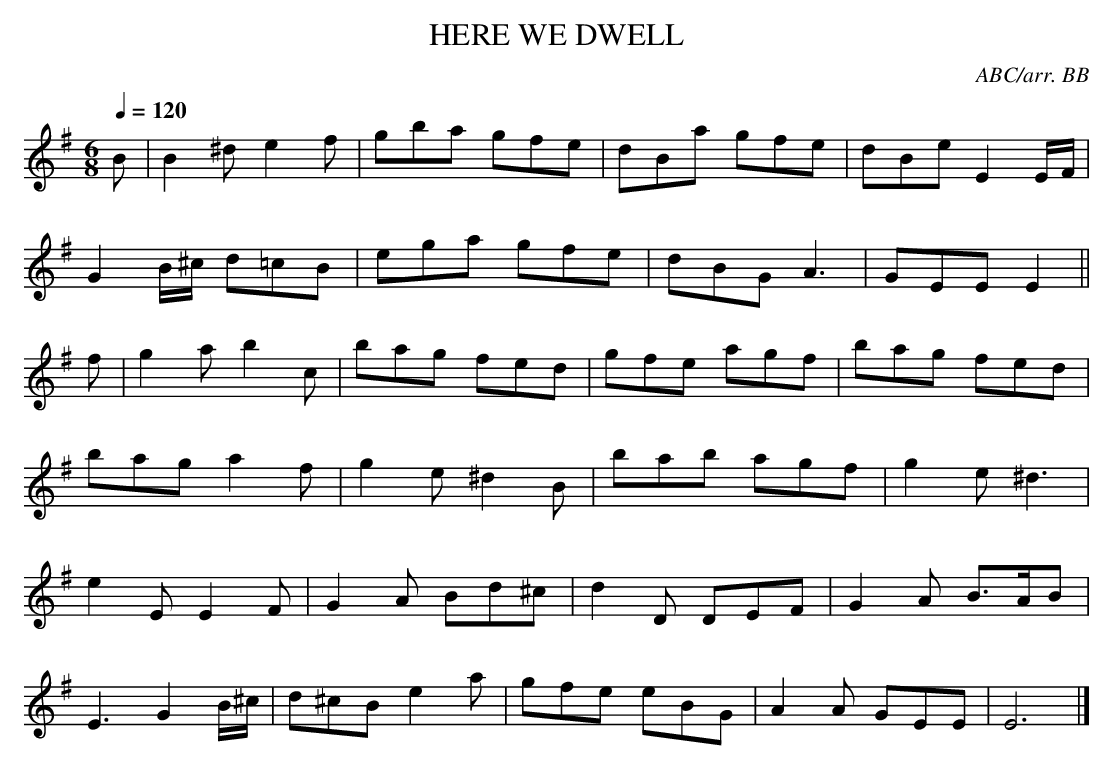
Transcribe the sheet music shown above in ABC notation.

X:1
T:HERE WE DWELL
C:ABC/arr. BB
Q:1/4=120
L:1/8
M:6/8
K:Em
B|B2^d e2f|gba gfe|dBa gfe|dBe E2E/F/|
G2B/^c/ d=cB|ega gfe|dBG A3|GEE E2 ||
f|g2a b2c|bag fed|gfe agf|bag fed|
bag a2f|g2e ^d2B|bab agf|g2e ^d3|
e2E E2F|G2A Bd^c|d2D DEF|G2A B>AB|
E3 G2B/^c/|d^cB e2a|gfe eBG|A2A GEE|E6 |]
